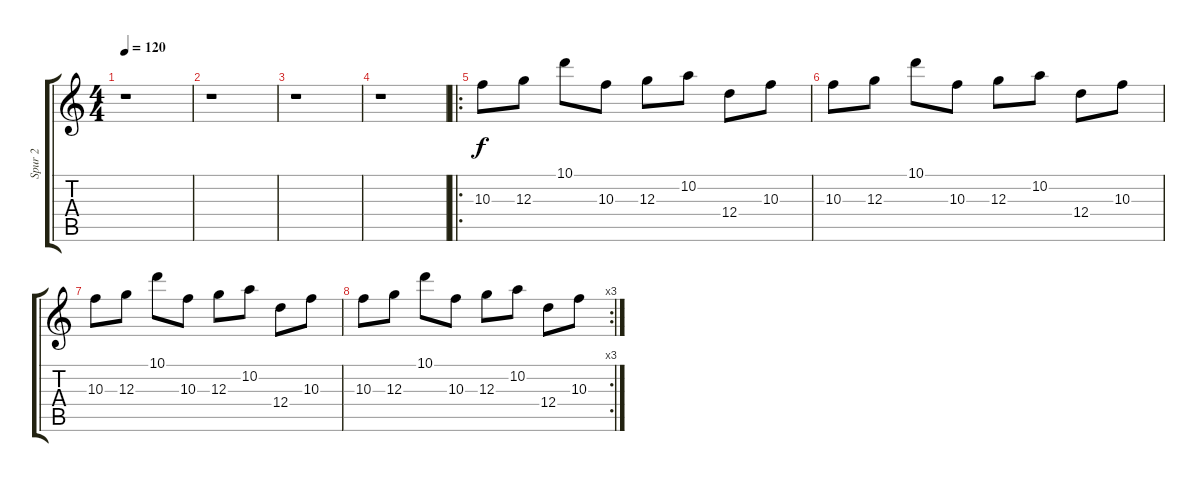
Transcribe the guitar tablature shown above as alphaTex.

\track ("Spur 2" "Spur 2") {instrument overdrivenguitar}
\staff {score tabs}
\tuning (E4 B3 G3 D3 A2 E2) {hide}
\ts (4 4)
\tempo 120
\clef g2
\ks c
r.1{dy f} |
r.1 |
r.1 |
r.1 |
\ro
10.3.8 12.3.8 10.1.8 10.3.8 12.3.8 10.2.8 12.4.8 10.3.8 |
10.3.8 12.3.8 10.1.8 10.3.8 12.3.8 10.2.8 12.4.8 10.3.8 |
10.3.8 12.3.8 10.1.8 10.3.8 12.3.8 10.2.8 12.4.8 10.3.8 |
\rc 3
10.3.8 12.3.8 10.1.8 10.3.8 12.3.8 10.2.8 12.4.8 10.3.8
